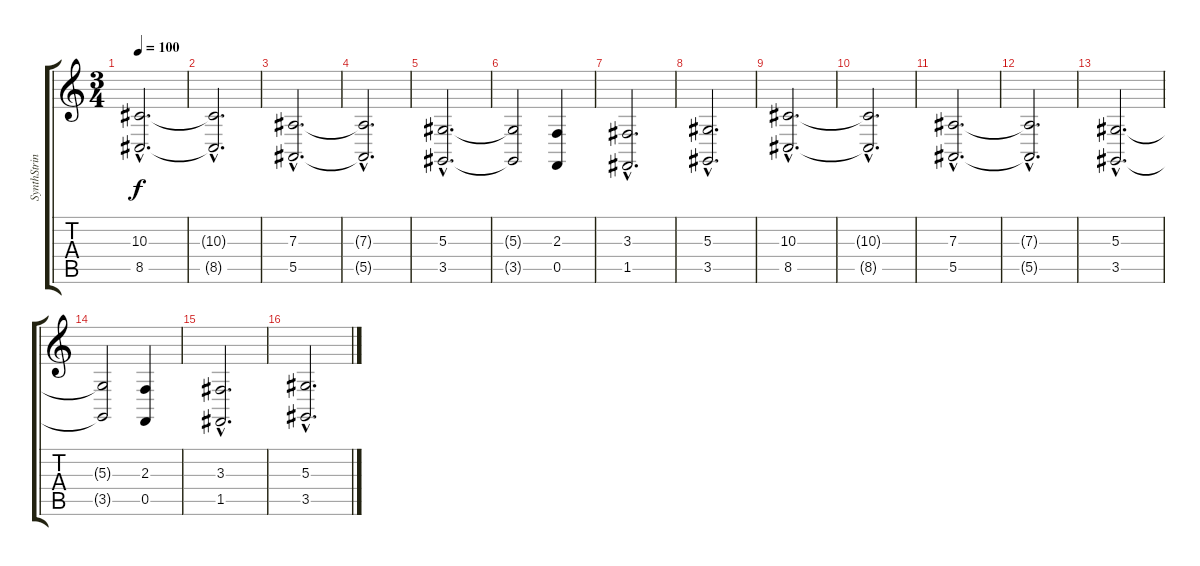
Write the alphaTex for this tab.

\track ("SynthStrings" "SynthStrin") {instrument stringensemble1}
\staff {score tabs}
\tuning (C4 G3 Eb3 Bb2 F2 C2) {hide}
\ts (3 4)
\tempo 100
\clef g2
\ks c
(10.3{hac} 8.5{hac}).2{d dy f} |
(10.3{hac t} 8.5{hac t}).2{d} |
(7.3{hac} 5.5{hac}).2{d} |
(7.3{hac t} 5.5{hac t}).2{d} |
(5.3{hac} 3.5{hac}).2{d} |
(5.3{t} 3.5{t}).2 (2.3 0.5).4 |
(3.3{hac} 1.5{hac}).2{d} |
(5.3{hac} 3.5{hac}).2{d} |
(10.3{hac} 8.5{hac}).2{d} |
(10.3{hac t} 8.5{hac t}).2{d} |
(7.3{hac} 5.5{hac}).2{d} |
(7.3{hac t} 5.5{hac t}).2{d} |
(5.3{hac} 3.5{hac}).2{d} |
(5.3{t} 3.5{t}).2 (2.3 0.5).4 |
(3.3{hac} 1.5{hac}).2{d} |
(5.3{hac} 3.5{hac}).2{d}
